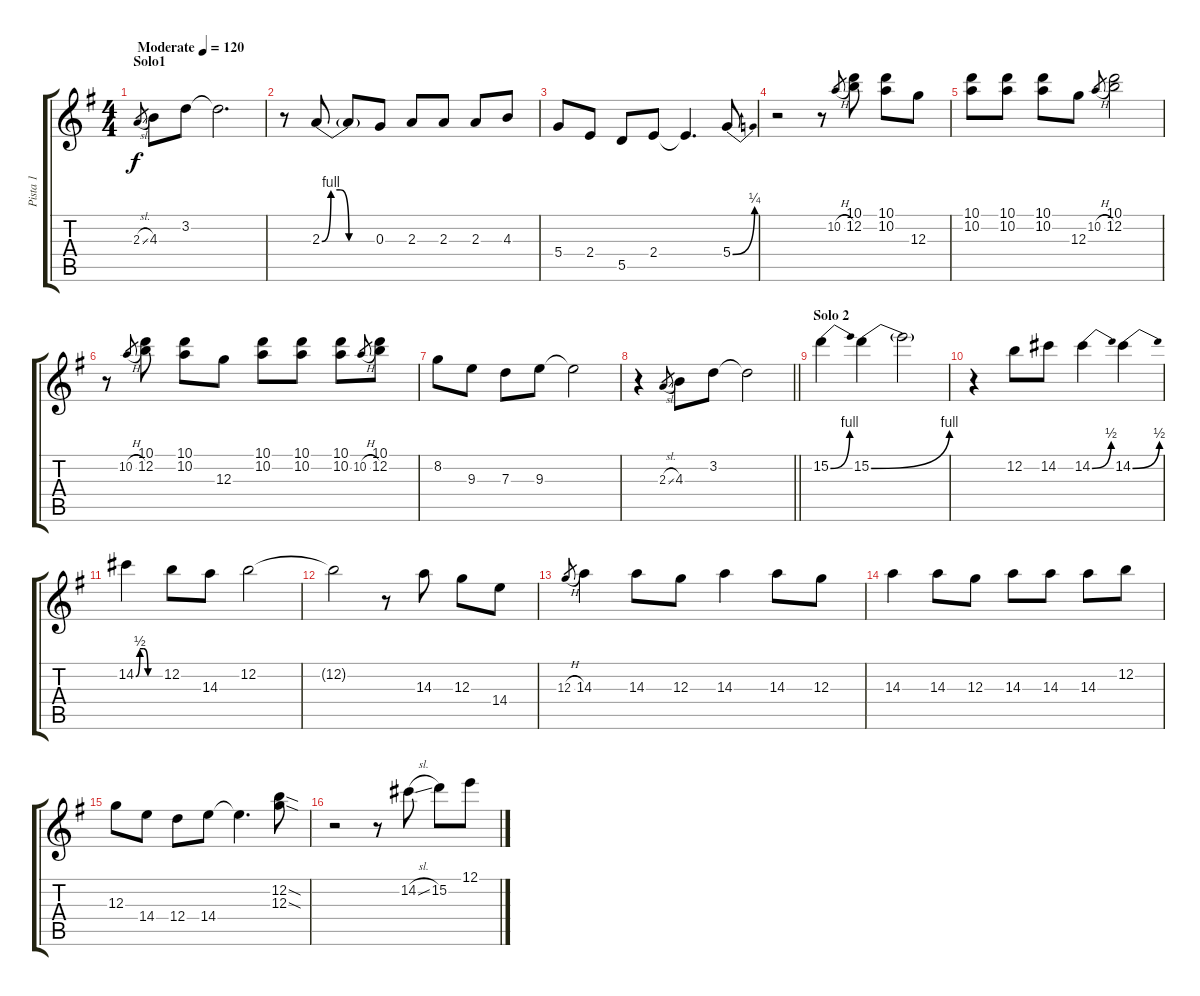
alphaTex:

\track ("Pista 1" "Pista 1") {instrument overdrivenguitar}
\staff {score tabs}
\tuning (E4 B3 G3 D3 A2 E2) {hide}
\ts (4 4)
\section ("" "Solo1")
\tempo (120 "Moderate")
\clef g2
\ks g
2.3{sl}.8{gr dy f instrument overdrivenguitar} 4.3.8{txt ""} 3.2.8 3.2{t}.2{d} |
r.8 2.3{be (custom 0 0 10 4 20 4 30 0 60 0)}.8 2.3{t}.8 0.3.8 2.3.8 2.3.8 2.3.8 4.3.8 |
5.4.8 2.4.8 5.5.8 2.4.8 2.4{t}.4{d} 5.4{be (bend 0 0 60 1)}.8 |
r.2 r.8 10.2{h}.8{gr} (10.1 12.2).8 (10.1 10.2).8 12.3.8 |
(10.1 10.2).8 (10.1 10.2).8 (10.1 10.2).8 12.3.8 10.2{h}.8{gr} (10.1 12.2).2 |
r.8 10.2{h}.8{gr} (10.1 12.2).8 (10.1 10.2).8 12.3.8 (10.1 10.2).8 (10.1 10.2).8 (10.1 10.2).8 10.2{h}.8{gr} (10.1 12.2).8 |
8.2.8 9.3.8 7.3.8 9.3.8 9.3{t}.2 |
\barLineRight lightlight
r.4 2.3{sl}.8{gr} 4.3.8 3.2.8 3.2{t}.2 |
\section ("" "Solo 2")
15.2{be (bend 0 0 60 4)}.4 15.2{be (bend 0 0 60 4)}.4 15.2{t}.2 |
r.4 12.2.8 14.2.8 14.2{be (bend 0 0 60 2)}.4 14.2{be (bend 0 0 60 2)}.4 |
14.2{be (custom 0 0 10 2 20 2 30 0 60 0)}.4 12.2.8 14.3.8 12.2.2 |
12.2{t}.2 r.8 14.3.8 12.3.8 14.4.8 |
12.3{h}.8{gr} 14.3.4 14.3.8 12.3.8 14.3.4 14.3.8 12.3.8 |
14.3.4 14.3.8 12.3.8 14.3.8 14.3.8 14.3.8 12.2.8 |
12.3.8 14.4.8 12.4.8 14.4.8 14.4{t}.4{d} (12.2{sod} 12.3{sod}).8 |
r.2 r.8 14.2{sl}.8 15.2.8 12.1.8
